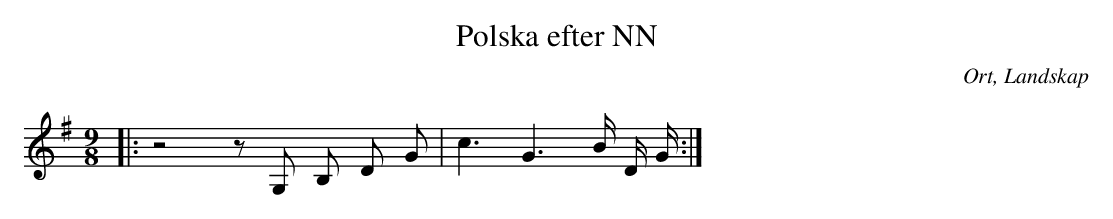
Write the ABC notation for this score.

X:1
T:Polska efter NN
O:Ort, Landskap
M:9/8
L:1/8
K:G
|: z4 z G, B, D G | c3 G3 B/ D/ G/  :|
